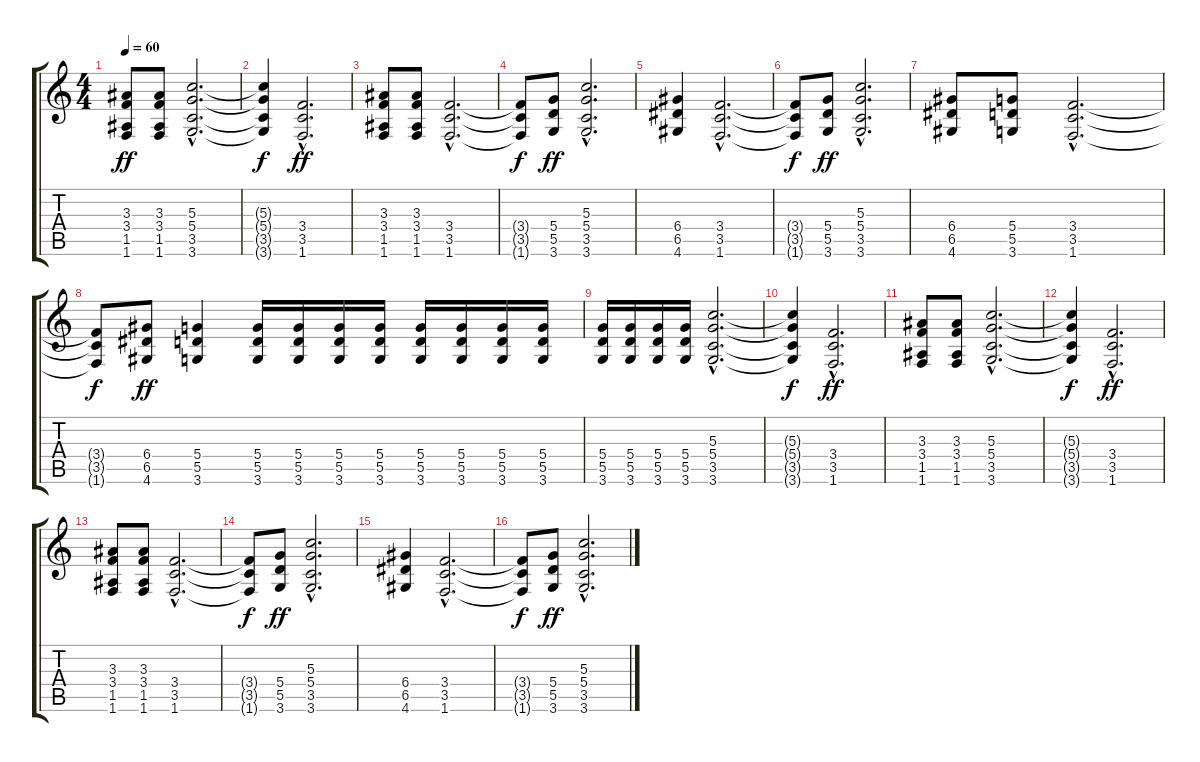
\track "" {instrument distortionguitar}
\staff {score tabs}
\tuning (E4 B3 G3 D3 A2 E2) {hide}
\ts (4 4)
\tempo 60
\clef g2
\ks c
(3.3 3.4 1.5 1.6).8{dy ff} (3.3 3.4 1.5 1.6).8 (5.3{hac} 5.4{hac} 3.5{hac} 3.6{hac}).2{d} |
(5.3{t} 5.4{t} 3.5{t} 3.6{t}).4{dy f} (3.4{hac} 3.5{hac} 1.6{hac}).2{d dy ff} |
(3.3 3.4 1.5 1.6).8 (3.3 3.4 1.5 1.6).8 (3.4{hac} 3.5{hac} 1.6{hac}).2{d} |
(3.4{t} 3.5{t} 1.6{t}).8{dy f} (5.4 5.5 3.6).8{dy ff} (5.3{hac} 5.4{hac} 3.5{hac} 3.6{hac}).2{d} |
(6.4 6.5 4.6).4 (3.4{hac} 3.5{hac} 1.6{hac}).2{d} |
(3.4{t} 3.5{t} 1.6{t}).8{dy f} (5.4 5.5 3.6).8{dy ff} (5.3{hac} 5.4{hac} 3.5{hac} 3.6{hac}).2{d} |
(6.4 6.5 4.6).8 (5.4 5.5 3.6).8 (3.4{hac} 3.5{hac} 1.6{hac}).2{d} |
(3.4{t} 3.5{t} 1.6{t}).8{dy f} (6.4 6.5 4.6).8{dy ff} (5.4 5.5 3.6).4 (5.4 5.5 3.6).16 (5.4 5.5 3.6).16 (5.4 5.5 3.6).16 (5.4 5.5 3.6).16 (5.4 5.5 3.6).16 (5.4 5.5 3.6).16 (5.4 5.5 3.6).16 (5.4 5.5 3.6).16 |
(5.4 5.5 3.6).16 (5.4 5.5 3.6).16 (5.4 5.5 3.6).16 (5.4 5.5 3.6).16 (5.3{hac} 5.4{hac} 3.5{hac} 3.6{hac}).2{d} |
(5.3{t} 5.4{t} 3.5{t} 3.6{t}).4{dy f} (3.4{hac} 3.5{hac} 1.6{hac}).2{d dy ff} |
(3.3 3.4 1.5 1.6).8 (3.3 3.4 1.5 1.6).8 (5.3{hac} 5.4{hac} 3.5{hac} 3.6{hac}).2{d} |
(5.3{t} 5.4{t} 3.5{t} 3.6{t}).4{dy f} (3.4{hac} 3.5{hac} 1.6{hac}).2{d dy ff} |
(3.3 3.4 1.5 1.6).8 (3.3 3.4 1.5 1.6).8 (3.4{hac} 3.5{hac} 1.6{hac}).2{d} |
(3.4{t} 3.5{t} 1.6{t}).8{dy f} (5.4 5.5 3.6).8{dy ff} (5.3{hac} 5.4{hac} 3.5{hac} 3.6{hac}).2{d} |
(6.4 6.5 4.6).4 (3.4{hac} 3.5{hac} 1.6{hac}).2{d} |
(3.4{t} 3.5{t} 1.6{t}).8{dy f} (5.4 5.5 3.6).8{dy ff} (5.3{hac} 5.4{hac} 3.5{hac} 3.6{hac}).2{d}
